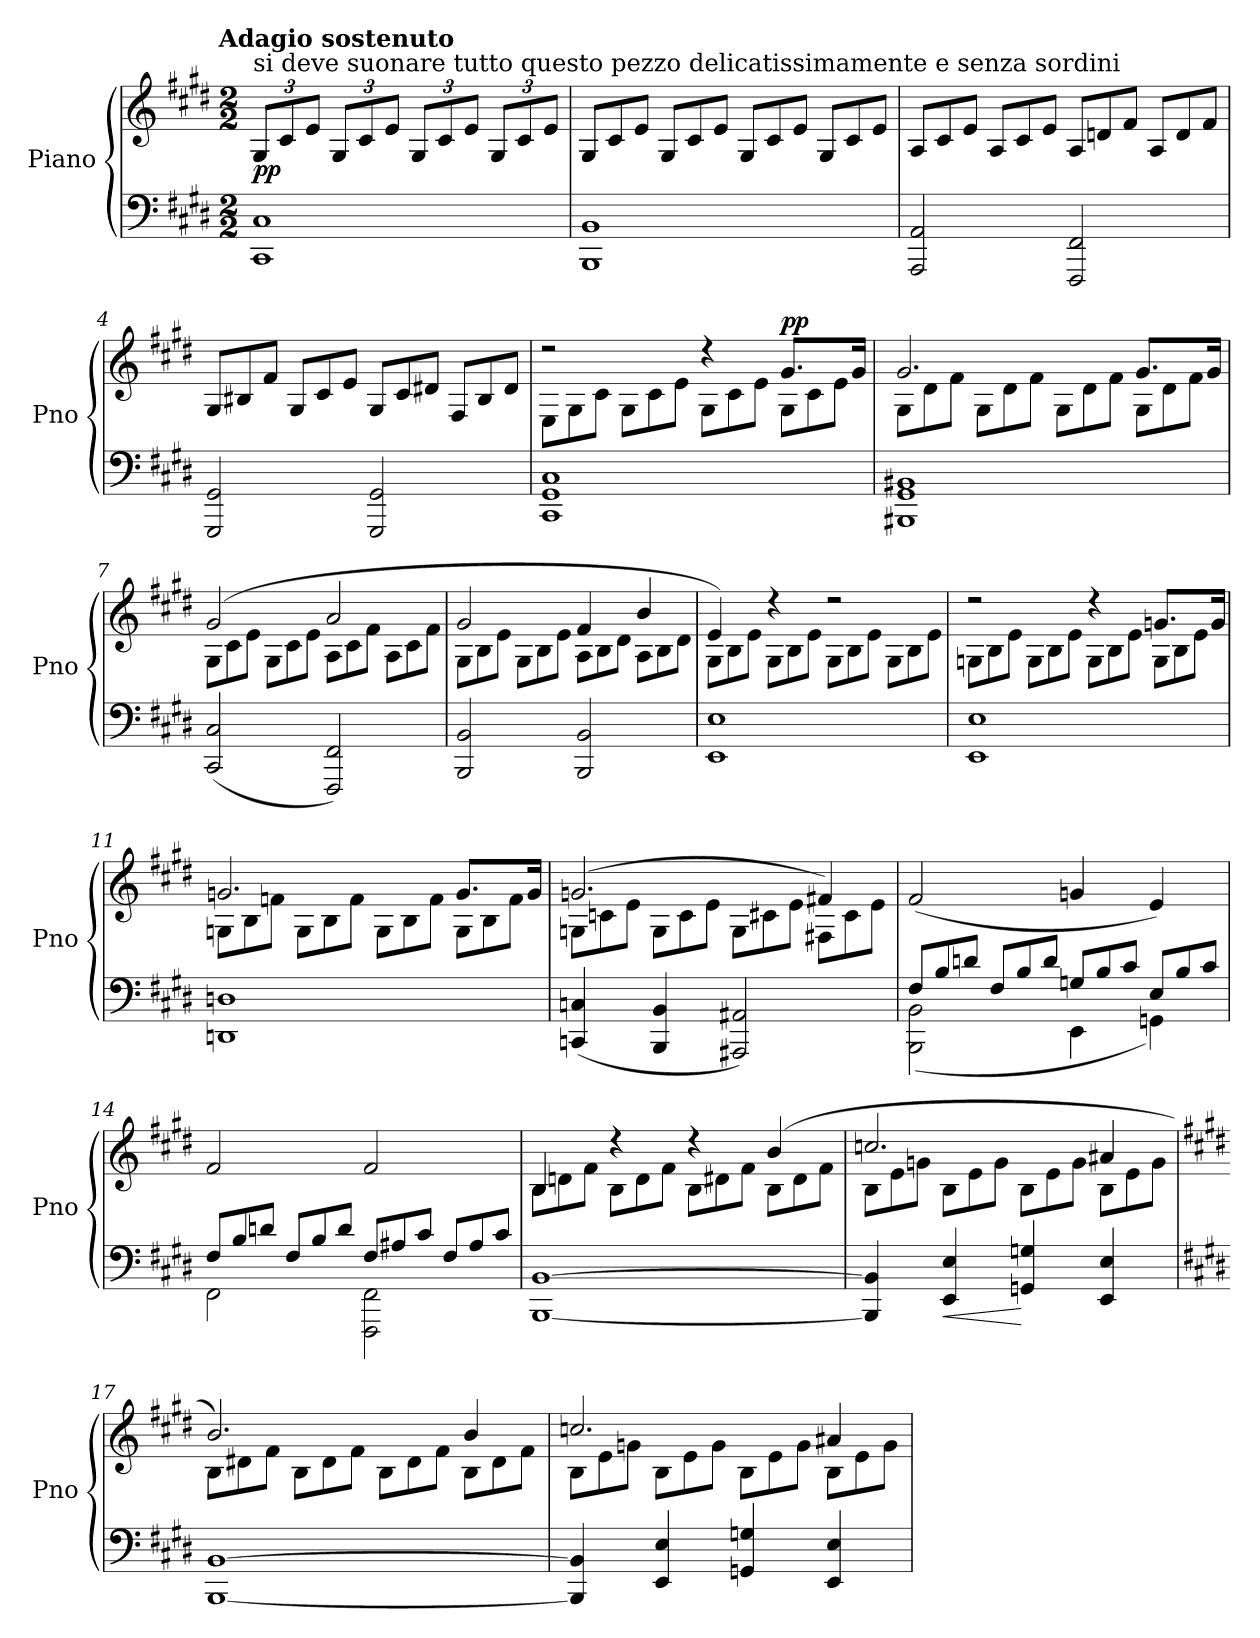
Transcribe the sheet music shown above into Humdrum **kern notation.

**kern	**kern	**dynam
*part1	*part1	*part1
*staff2	*staff1	*staff1/2
*I"Piano	*	*
*I'Pno	*	*
*clefF4	*clefG2	*
*k[f#c#g#d#]	*k[f#c#g#d#]	*
*c#:	*c#:	*
!!LO:TX:omd:t=Adagio sostenuto
*M2/2	*M2/2	*
*MM54	*MM54	*
=1	=1	=1
!	!LO:TX:a:t=si deve suonare tutto questo pezzo delicatissimamente e senza sordini	!
1CC# 1C#	12G#/L	pp
.	12c#/	.
.	12e/J	.
.	12G#/L	.
.	12c#/	.
.	12e/J	.
.	12G#/L	.
.	12c#/	.
.	12e/J	.
.	12G#/L	.
.	12c#/	.
.	12e/J	.
=2	=2	=2
*	*Xtuplet	*
1BBB 1BB	12G#/L	.
.	12c#/	.
.	12e/J	.
.	12G#/L	.
.	12c#/	.
.	12e/J	.
.	12G#/L	.
.	12c#/	.
.	12e/J	.
.	12G#/L	.
.	12c#/	.
.	12e/J	.
=3	=3	=3
2AAA/ 2AA/	12A/L	.
.	12c#/	.
.	12e/J	.
.	12A/L	.
.	12c#/	.
.	12e/J	.
2FFF#/ 2FF#/	12A/L	.
.	12dn/	.
.	12f#/J	.
.	12A/L	.
.	12d/	.
.	12f#/J	.
=4	=4	=4
2GGG#/ 2GG#/	12G#/L	.
.	12B#X/	.
.	12f#/J	.
.	12G#/L	.
.	12c#/	.
.	12e/J	.
2GGG#/ 2GG#/	12G#/L	.
.	12c#/	.
.	12d#X/J	.
.	12F#/L	.
.	12B#/	.
.	12d#/J	.
=5	=5	=5
*	*^	*
1CC# 1GG# 1C#	2r	12E\L	.
.	.	12G#\	.
.	.	12c#\J	.
.	.	12G#\L	.
.	.	12c#\	.
.	.	12e\J	.
.	4r	12G#\L	.
.	.	12c#\	.
.	.	12e\J	.
!	!	!	!LO:DY:a
.	8.g#/L	12G#\L	pp
.	.	12c#\	.
.	.	12e\J	.
.	16g#/Jk	.	.
=6	=6	=6	=6
1BBB#X 1GG# 1BB#X	2.g#/	12G#\L	.
.	.	12d#\	.
.	.	12f#\J	.
.	.	12G#\L	.
.	.	12d#\	.
.	.	12f#\J	.
.	.	12G#\L	.
.	.	12d#\	.
.	.	12f#\J	.
.	8.g#/L	12G#\L	.
.	.	12d#\	.
.	.	12f#\J	.
.	16g#/Jk	.	.
=7	=7	=7	=7
(2CC#/ 2C#/	(2g#/	12G#\L	.
.	.	12c#\	.
.	.	12e\J	.
.	.	12G#\L	.
.	.	12c#\	.
.	.	12e\J	.
2FFF#/ 2FF#/)	2a/	12A\L	.
.	.	12c#\	.
.	.	12f#\J	.
.	.	12A\L	.
.	.	12c#\	.
.	.	12f#\J	.
=8	=8	=8	=8
2BBB/ 2BB/	2g#/	12G#\L	.
.	.	12B\	.
.	.	12e\J	.
.	.	12G#\L	.
.	.	12B\	.
.	.	12e\J	.
2BBB/ 2BB/	4f#/	12A\L	.
.	.	12B\	.
.	.	12d#\J	.
.	4b/	12A\L	.
.	.	12B\	.
.	.	12d#\J	.
=9	=9	=9	=9
1EE 1E	4e/)	12G#\L	.
.	.	12B\	.
.	.	12e\J	.
.	4r	12G#\L	.
.	.	12B\	.
.	.	12e\J	.
.	2r	12G#\L	.
.	.	12B\	.
.	.	12e\J	.
.	.	12G#\L	.
.	.	12B\	.
.	.	12e\J	.
=10	=10	=10	=10
1EE 1E	2r	12Gn\L	.
.	.	12B\	.
.	.	12e\J	.
.	.	12G\L	.
.	.	12B\	.
.	.	12e\J	.
.	4r	12G\L	.
.	.	12B\	.
.	.	12e\J	.
.	8.gn/L	12G\L	.
.	.	12B\	.
.	.	12e\J	.
.	16g/Jk	.	.
=11	=11	=11	=11
1DDn 1Dn	2.gn/	12Gn\L	.
.	.	12B\	.
.	.	12fn\J	.
.	.	12G\L	.
.	.	12B\	.
.	.	12f\J	.
.	.	12G\L	.
.	.	12B\	.
.	.	12f\J	.
.	8.g/L	12G\L	.
.	.	12B\	.
.	.	12f\J	.
.	16g/Jk	.	.
=12	=12	=12	=12
(4CCn/ 4Cn/	(2.gn/	12Gn\L	.
.	.	12cn\	.
.	.	12e\J	.
4BBB/ 4BB/	.	12G\L	.
.	.	12c\	.
.	.	12e\J	.
2AAA#X/ 2AA#X/)	.	12G\L	.
.	.	12c#X\	.
.	.	12e\J	.
.	4f#X/)	12F#X\L	.
.	.	12c#\	.
.	.	12e\J	.
*	*v	*v	*
=13	=13	=13
*Xtuplet	*	*
*^	*	*
12F#/L	(2BBB\ 2BB\	(>2f#/	.
12B/	.	.	.
12dn/J	.	.	.
12F#/L	.	.	.
12B/	.	.	.
12d/J	.	.	.
12Gn/L	4EE\	4gn/	.
12B/	.	.	.
12c#/J	.	.	.
12E/L	4GGn\)	4e/)	.
12B/	.	.	.
12c#/J	.	.	.
=14	=14	=14	=14
12F#/L	2FF#\	2f#/	.
12B/	.	.	.
12dn/J	.	.	.
12F#/L	.	.	.
12B/	.	.	.
12d/J	.	.	.
12F#/L	2FFF#\ 2FF#\	2f#/	.
12A#X/	.	.	.
12c#/J	.	.	.
12F#/L	.	.	.
12A#/	.	.	.
12c#/J	.	.	.
*v	*v	*	*
=15	=15	=15
*	*^	*
[1BBB [1BB	4B/	12B\L	.
.	.	12dn\	.
.	.	12f#\J	.
.	4r	12B\L	.
.	.	12d\	.
.	.	12f#\J	.
.	4r	12B\L	.
.	.	12d#X\	.
.	.	12f#\J	.
.	(4b/	12B\L	.
.	.	12d#\	.
.	.	12f#\J	.
=16	=16	=16	=16
4BBB]/ 4BB]/	2.ccn/	12B\L	.
.	.	12e\	.
.	.	12gn\J	.
!	!	!	!LO:HP:b=2
4EE/ 4E/	.	12B\L	<
.	.	12e\	.
.	.	12g\J	.
4GGn/ 4Gn/	.	12B\L	[
.	.	12e\	.
.	.	12g\J	.
4EE/ 4E/	4a#X/	12B\L	.
.	.	12e\	.
.	.	12g\J	.
=17	=17	=17	=17
*k[f#c#g#d#]	*k[f#c#g#d#]	*	*
[1BBB [1BB	2.b/)	12B\L	.
.	.	12d#X\	.
.	.	12f#\J	.
.	.	12B\L	.
.	.	12d#\	.
.	.	12f#\J	.
.	.	12B\L	.
.	.	12d#\	.
.	.	12f#\J	.
.	4b/	12B\L	.
.	.	12d#\	.
.	.	12f#\J	.
=18	=18	=18	=18
4BBB]/ 4BB]/	2.ccn/	12B\L	.
.	.	12e\	.
.	.	12gn\J	.
4EE/ 4E/	.	12B\L	.
.	.	12e\	.
.	.	12g\J	.
4GGn/ 4Gn/	.	12B\L	.
.	.	12e\	.
.	.	12g\J	.
4EE/ 4E/	4a#X/	12B\L	.
.	.	12e\	.
.	.	12g\J	.
*	*v	*v	*
=	=	=
*-	*-	*-
